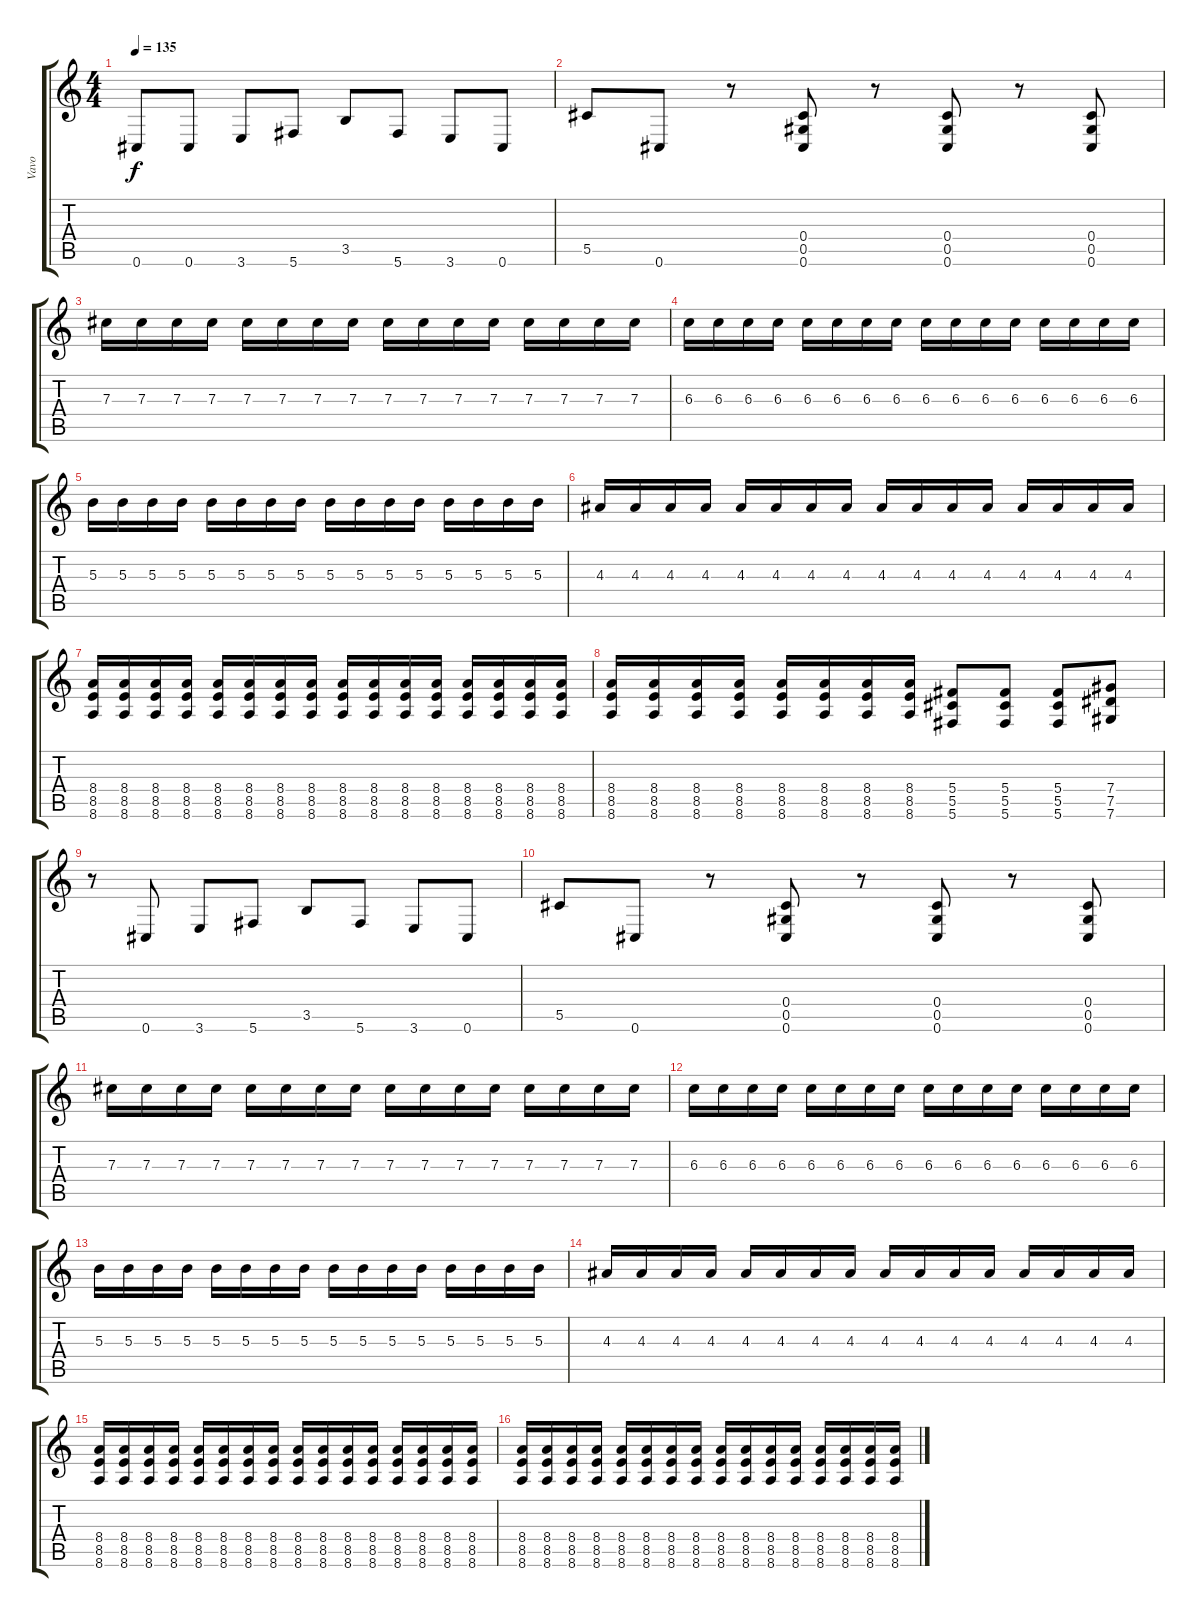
\track ("Vavo" "Vavo") {instrument overdrivenguitar}
\staff {score tabs}
\tuning (Eb4 Bb3 Gb3 Db3 Ab2 Db2) {hide}
\ts (4 4)
\tempo 135
\clef g2
\ks c
0.6{t}.8{dy f} 0.6.8 3.6.8 5.6.8 3.5.8 5.6.8 3.6.8 0.6.8 |
5.5.8 0.6.8 r.8 (0.4 0.5 0.6).8 r.8 (0.4 0.5 0.6).8 r.8 (0.4 0.5 0.6).8 |
7.3.16 7.3.16 7.3.16 7.3.16 7.3.16 7.3.16 7.3.16 7.3.16 7.3.16 7.3.16 7.3.16 7.3.16 7.3.16 7.3.16 7.3.16 7.3.16 |
6.3.16 6.3.16 6.3.16 6.3.16 6.3.16 6.3.16 6.3.16 6.3.16 6.3.16 6.3.16 6.3.16 6.3.16 6.3.16 6.3.16 6.3.16 6.3.16 |
5.3.16 5.3.16 5.3.16 5.3.16 5.3.16 5.3.16 5.3.16 5.3.16 5.3.16 5.3.16 5.3.16 5.3.16 5.3.16 5.3.16 5.3.16 5.3.16 |
4.3.16 4.3.16 4.3.16 4.3.16 4.3.16 4.3.16 4.3.16 4.3.16 4.3.16 4.3.16 4.3.16 4.3.16 4.3.16 4.3.16 4.3.16 4.3.16 |
(8.4 8.5 8.6).16 (8.4 8.5 8.6).16 (8.4 8.5 8.6).16 (8.4 8.5 8.6).16 (8.4 8.5 8.6).16 (8.4 8.5 8.6).16 (8.4 8.5 8.6).16 (8.4 8.5 8.6).16 (8.4 8.5 8.6).16 (8.4 8.5 8.6).16 (8.4 8.5 8.6).16 (8.4 8.5 8.6).16 (8.4 8.5 8.6).16 (8.4 8.5 8.6).16 (8.4 8.5 8.6).16 (8.4 8.5 8.6).16 |
(8.4 8.5 8.6).16 (8.4 8.5 8.6).16 (8.4 8.5 8.6).16 (8.4 8.5 8.6).16 (8.4 8.5 8.6).16 (8.4 8.5 8.6).16 (8.4 8.5 8.6).16 (8.4 8.5 8.6).16 (5.4 5.5 5.6).8 (5.4 5.5 5.6).8 (5.4 5.5 5.6).8 (7.4 7.5 7.6).8 |
r.8 0.6.8 3.6.8 5.6.8 3.5.8 5.6.8 3.6.8 0.6.8 |
5.5.8 0.6.8 r.8 (0.4 0.5 0.6).8 r.8 (0.4 0.5 0.6).8 r.8 (0.4 0.5 0.6).8 |
7.3.16 7.3.16 7.3.16 7.3.16 7.3.16 7.3.16 7.3.16 7.3.16 7.3.16 7.3.16 7.3.16 7.3.16 7.3.16 7.3.16 7.3.16 7.3.16 |
6.3.16 6.3.16 6.3.16 6.3.16 6.3.16 6.3.16 6.3.16 6.3.16 6.3.16 6.3.16 6.3.16 6.3.16 6.3.16 6.3.16 6.3.16 6.3.16 |
5.3.16 5.3.16 5.3.16 5.3.16 5.3.16 5.3.16 5.3.16 5.3.16 5.3.16 5.3.16 5.3.16 5.3.16 5.3.16 5.3.16 5.3.16 5.3.16 |
4.3.16 4.3.16 4.3.16 4.3.16 4.3.16 4.3.16 4.3.16 4.3.16 4.3.16 4.3.16 4.3.16 4.3.16 4.3.16 4.3.16 4.3.16 4.3.16 |
(8.4 8.5 8.6).16 (8.4 8.5 8.6).16 (8.4 8.5 8.6).16 (8.4 8.5 8.6).16 (8.4 8.5 8.6).16 (8.4 8.5 8.6).16 (8.4 8.5 8.6).16 (8.4 8.5 8.6).16 (8.4 8.5 8.6).16 (8.4 8.5 8.6).16 (8.4 8.5 8.6).16 (8.4 8.5 8.6).16 (8.4 8.5 8.6).16 (8.4 8.5 8.6).16 (8.4 8.5 8.6).16 (8.4 8.5 8.6).16 |
(8.4 8.5 8.6).16 (8.4 8.5 8.6).16 (8.4 8.5 8.6).16 (8.4 8.5 8.6).16 (8.4 8.5 8.6).16 (8.4 8.5 8.6).16 (8.4 8.5 8.6).16 (8.4 8.5 8.6).16 (8.4 8.5 8.6).16 (8.4 8.5 8.6).16 (8.4 8.5 8.6).16 (8.4 8.5 8.6).16 (8.4 8.5 8.6).16 (8.4 8.5 8.6).16 (8.4 8.5 8.6).16 (8.4 8.5 8.6).16
